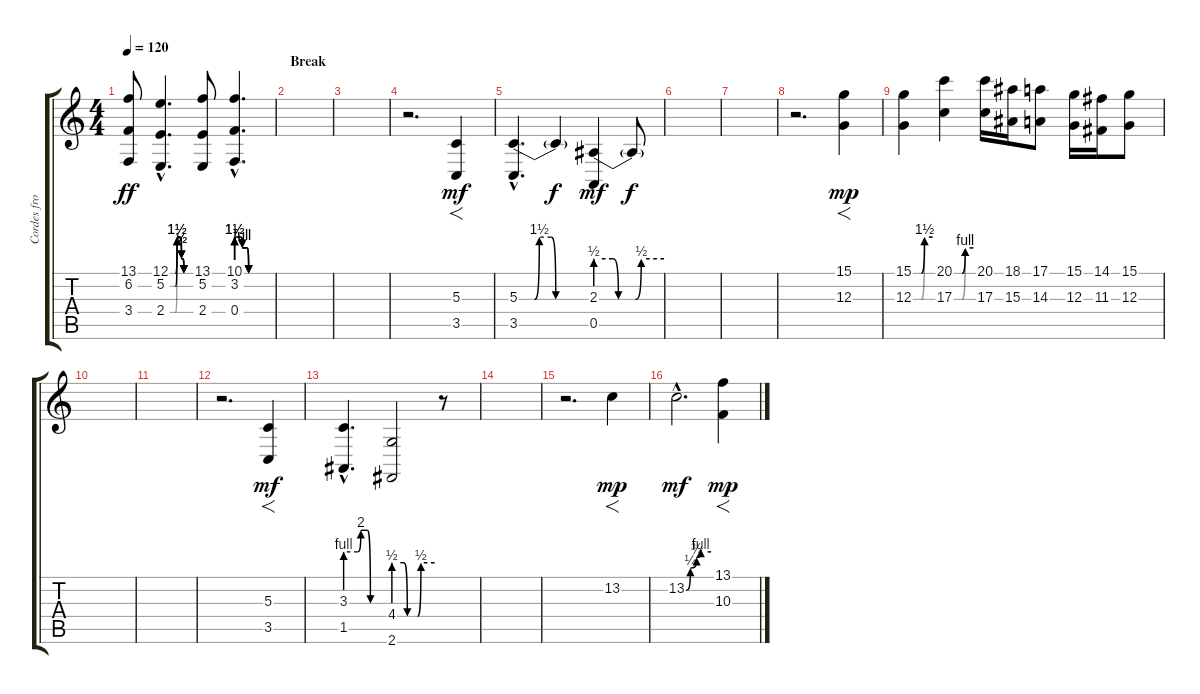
\track ("Cordes frottées" "Cordes fro") {instrument stringensemble1}
\staff {score tabs}
\tuning (E4 B3 G3 D3 A2 E2) {hide}
\ts (4 4)
\tempo 120
\clef g2
\ks c
(13.1 6.2 3.4).8{dy ff} (12.1{be (custom 0 0 15 0 20 6 30 6 33 2 37 2 40 0 60 0) hac} 5.2{be (custom 0 0 15 0 20 6 30 6 33 2 37 2 40 0 60 0) hac} 2.4{be (custom 0 0 15 0 20 6 30 6 33 2 37 2 40 0 60 0) hac}).4{d} (13.1 5.2 2.4).8 (10.1{be (custom 0 6 7 6 10 4 18 4 21 0 60 0) hac} 3.2{be (custom 0 6 7 6 10 4 18 4 21 0 60 0) hac} 0.4{be (custom 0 6 7 6 10 4 18 4 21 0 60 0) hac}).4{d} |
\section ("" "Break")
|
|
r.2{d} (5.3 3.5).4{f dy mf} |
(5.3{be (custom 0 0 13 0 17 6 27 6 31 0 60 0) hac} 3.5{hac}).4{d} 5.3{t}.4{dy f} (2.3{be (custom 0 2 15 2 20 0 35 0 40 2 60 2)} 0.5).4{dy mf} 2.3{t}.8{dy f} |
|
|
r.2{d} (15.1 12.3).4{f dy mp} |
(15.1{be (custom 0 0 25 0 35 6 60 6)} 12.3{be (custom 0 0 25 0 35 6 60 6)}).4 (20.1{be (custom 0 0 25 0 35 4 60 4)} 17.3{be (custom 0 0 25 0 35 4 60 4)}).4 (20.1 17.3).16 (18.1 15.3).16 (17.1 14.3).8 (15.1 12.3).16 (14.1 11.3).16 (15.1 12.3).8 |
|
|
r.2{d} (5.3 3.5).4{f dy mf} |
(3.3{be (custom 0 4 19 4 24 8 34 8 39 0 60 0) hac} 1.5{hac}).4{d} (4.4{be (custom 0 2 15 2 20 0 35 0 40 2 60 2)} 2.6).2 r.8 |
|
r.2{d} 13.2.4{f dy mp} |
13.2{be (custom 0 0 10 1 25 3 35 4 60 4) hac}.2{d dy mf} (13.1 10.3).4{f dy mp}
